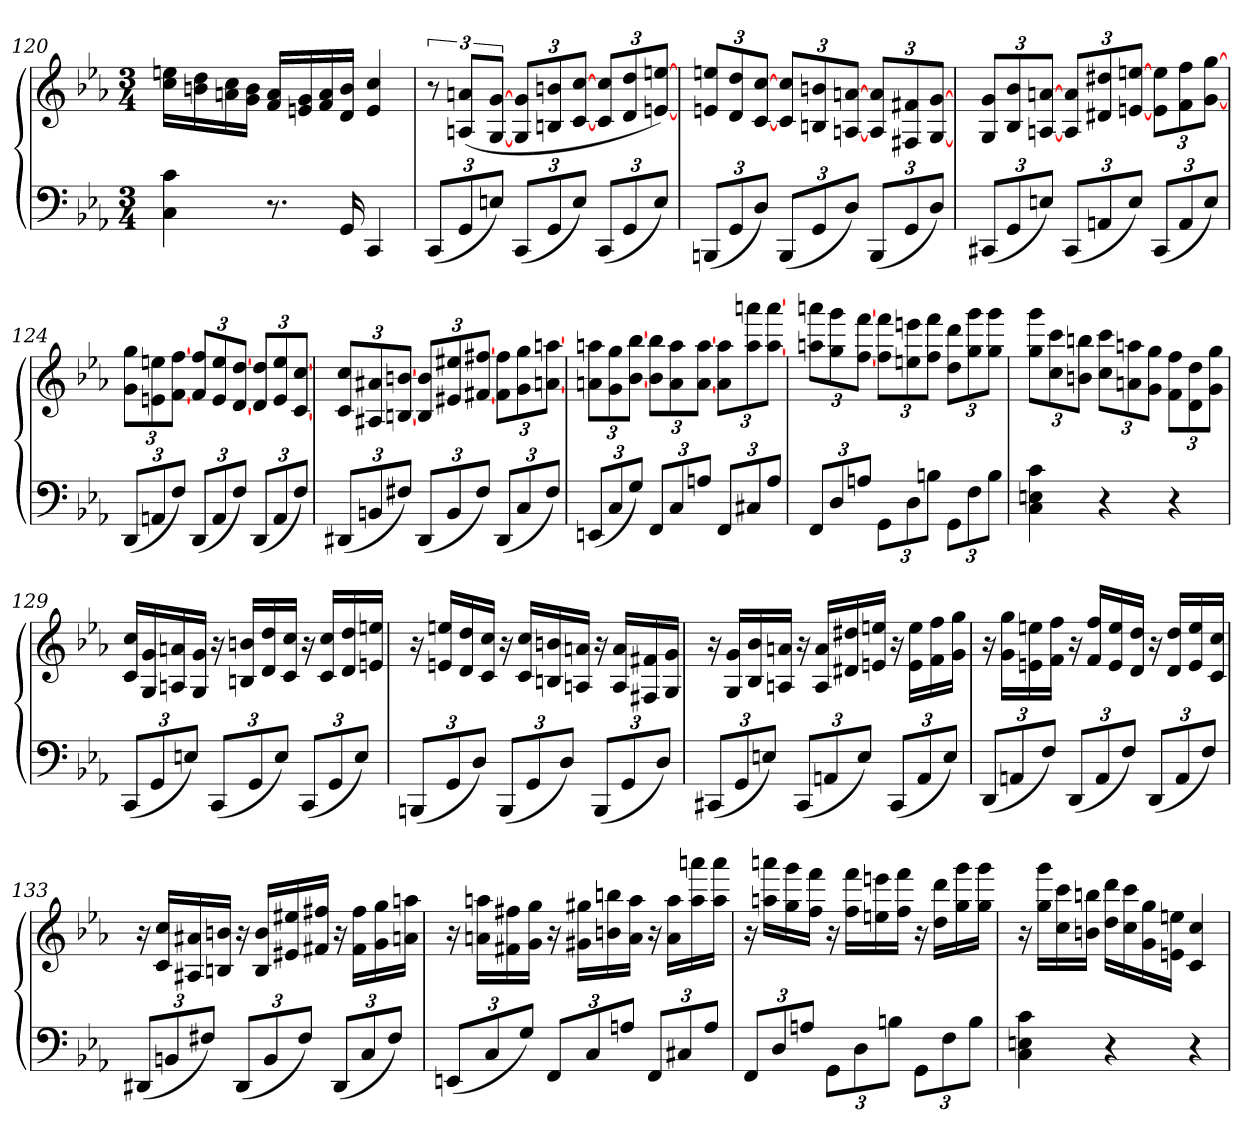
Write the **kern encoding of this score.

**kern	**kern
*part1	*part1
*staff2	*staff1
*clefF4	*clefG2
*k[b-e-a-]	*k[b-e-a-]
*c:	*c:
*M3/4	*M3/4
=120	=120
4C 4c	16cc 16eenLL
.	16bn 16dd
.	16an 16cc
.	16g 16bJJ
8.r	16f 16aLL
.	16en 16g
.	16f 16a
16GG	16d 16bJJ
4CC	4e 4cc
=121	=121
(12CCL	12r
12GG	(12An 12anL
12EnJ)	[12G [12gJ
(12CCL	12G 12gL
12GG	12Bn 12bn
12EJ)	[12c [12ccJ
(12CCL	12c 12ccL
12GG	12d 12dd
12EJ)	[12en [12eenJ)
=122	=122
(12BBBnL	12en 12eenL
12GG	12d 12dd
12DJ)	[12c [12ccJ
(12BBBL	12c 12ccL
12GG	12Bn 12bn
12DJ)	[12An [12anJ
(12BBBL	12A 12aL
12GG	12F#X 12f#X
12DJ)	[12G [12gJ
=123	=123
(12CC#XL	12G 12gL
12GG	12B- 12b-
12EnJ)	[12An [12anJ
(12CC#L	12A 12aL
12AAn	12d#X 12dd#X
12EJ)	[12en [12eenJ
(12CC#L	12e 12eeL
12AA	12f 12ff
12EJ)	[12g [12ggJ
=124	=124
(12DDL	12g 12ggL
12AAn	12en 12een
12FJ)	[12f [12ffJ
(12DDL	12f 12ffL
12AA	12e 12ee
12FJ)	[12d [12ddJ
(12DDL	12d 12ddL
12AA	12e 12ee
12FJ)	[12c [12ccJ
=125	=125
(12DD#XL	12c 12ccL
12BBn	12A#X 12a#X
12F#XJ)	[12Bn [12bnJ
(12DD#L	12B 12bL
12BB	12e#X 12ee#X
12F#J)	[12f#X [12ff#XJ
(12DD#L	12f# 12ff#L
12C	12g 12gg
12F#J)	[12an [12aanJ
=126	=126
(12EEnL	12an 12aanL
12C	12g 12gg
12GJ)	[12b- [12bb-J
12FFL	12b- 12bb-L
12C	12a 12aa
12AnJ	[12a [12aaJ
12FFL	12a 12aaL
12C#X	12aa 12aaan
12AJ	[12aa [12aaaJ
=127	=127
12FFL	12aan 12aaanL
12D	12gg 12ggg
12AnJ	[12ff [12fffJ
12GGL	12ff 12fffL
12D	12een 12eeen
12BnJ	12ff 12fffJ
12GGL	12dd 12dddL
12F	12gg 12ggg
12BJ	12gg 12gggJ
=128	=128
4C 4En 4c	12gg 12gggL
.	12cc 12ccc
.	12bn 12bbnJ
4r	12cc 12cccL
.	12an 12aan
.	12g 12ggJ
4r	12f 12ffL
.	12d 12dd
.	12g 12ggJ
=129	=129
(12CCL	16c 16ccLL
.	16G 16g
12GG	.
.	16An 16an
12EnJ)	.
.	16G 16gJJ
(12CCL	16r
.	16Bn 16bnLL
12GG	.
.	16d 16dd
12EJ)	.
.	16c 16ccJJ
(12CCL	16r
.	16c 16ccLL
12GG	.
.	16d 16dd
12EJ)	.
.	16en 16eenJJ
=130	=130
(12BBBnL	16r
.	16en 16eenLL
12GG	.
.	16d 16dd
12DJ)	.
.	16c 16ccJJ
(12BBBL	16r
.	16c 16ccLL
12GG	.
.	16Bn 16bn
12DJ)	.
.	16An 16anJJ
(12BBBL	16r
.	16A 16aLL
12GG	.
.	16F#X 16f#X
12DJ)	.
.	16G 16gJJ
=131	=131
(12CC#XL	16r
.	16G 16gLL
12GG	.
.	16B- 16b-
12EnJ)	.
.	16An 16anJJ
(12CC#L	16r
.	16A 16aLL
12AAn	.
.	16d#X 16dd#X
12EJ)	.
.	16en 16eenJJ
(12CC#L	16r
.	16e 16eeLL
12AA	.
.	16f 16ff
12EJ)	.
.	16g 16ggJJ
=132	=132
(12DDL	16r
.	16g 16ggLL
12AAn	.
.	16en 16een
12FJ)	.
.	16f 16ffJJ
(12DDL	16r
.	16f 16ffLL
12AA	.
.	16e 16ee
12FJ)	.
.	16d 16ddJJ
(12DDL	16r
.	16d 16ddLL
12AA	.
.	16e 16ee
12FJ)	.
.	16c 16ccJJ
=133	=133
(12DD#XL	16r
.	16c 16ccLL
12BBn	.
.	16A#X 16a#X
12F#XJ)	.
.	16Bn 16bnJJ
(12DD#L	16r
.	16B 16bLL
12BB	.
.	16e#X 16ee#X
12F#J)	.
.	16f#X 16ff#XJJ
(12DD#L	16r
.	16f# 16ff#LL
12C	.
.	16g 16gg
12F#J)	.
.	16an 16aanJJ
=134	=134
(12EEnL	16r
.	16an 16aanLL
12C	.
.	16f#X 16ff#X
12GJ)	.
.	16g 16ggJJ
12FFL	16r
.	16g#X 16gg#XLL
12C	.
.	16bn 16bbn
12AnJ	.
.	16a 16aaJJ
12FFL	16r
.	16a 16aaLL
12C#X	.
.	16aa 16aaan
12AJ	.
.	16aa 16aaaJJ
=135	=135
12FFL	16r
.	16aan 16aaanLL
12D	.
.	16gg 16ggg
12AnJ	.
.	16ff 16fffJJ
12GGL	16r
.	16ff 16fffLL
12D	.
.	16een 16eeen
12BnJ	.
.	16ff 16fffJJ
12GGL	16r
.	16dd 16dddLL
12F	.
.	16gg 16ggg
12BJ	.
.	16gg 16gggJJ
=136	=136
4C 4En 4c	16r
.	16gg 16gggLL
.	16cc 16ccc
.	16bn 16bbnJJ
4r	16dd 16dddLL
.	16cc 16ccc
.	16g 16gg
.	16en 16eenJJ
4r	4c 4cc
=	=
*-	*-
